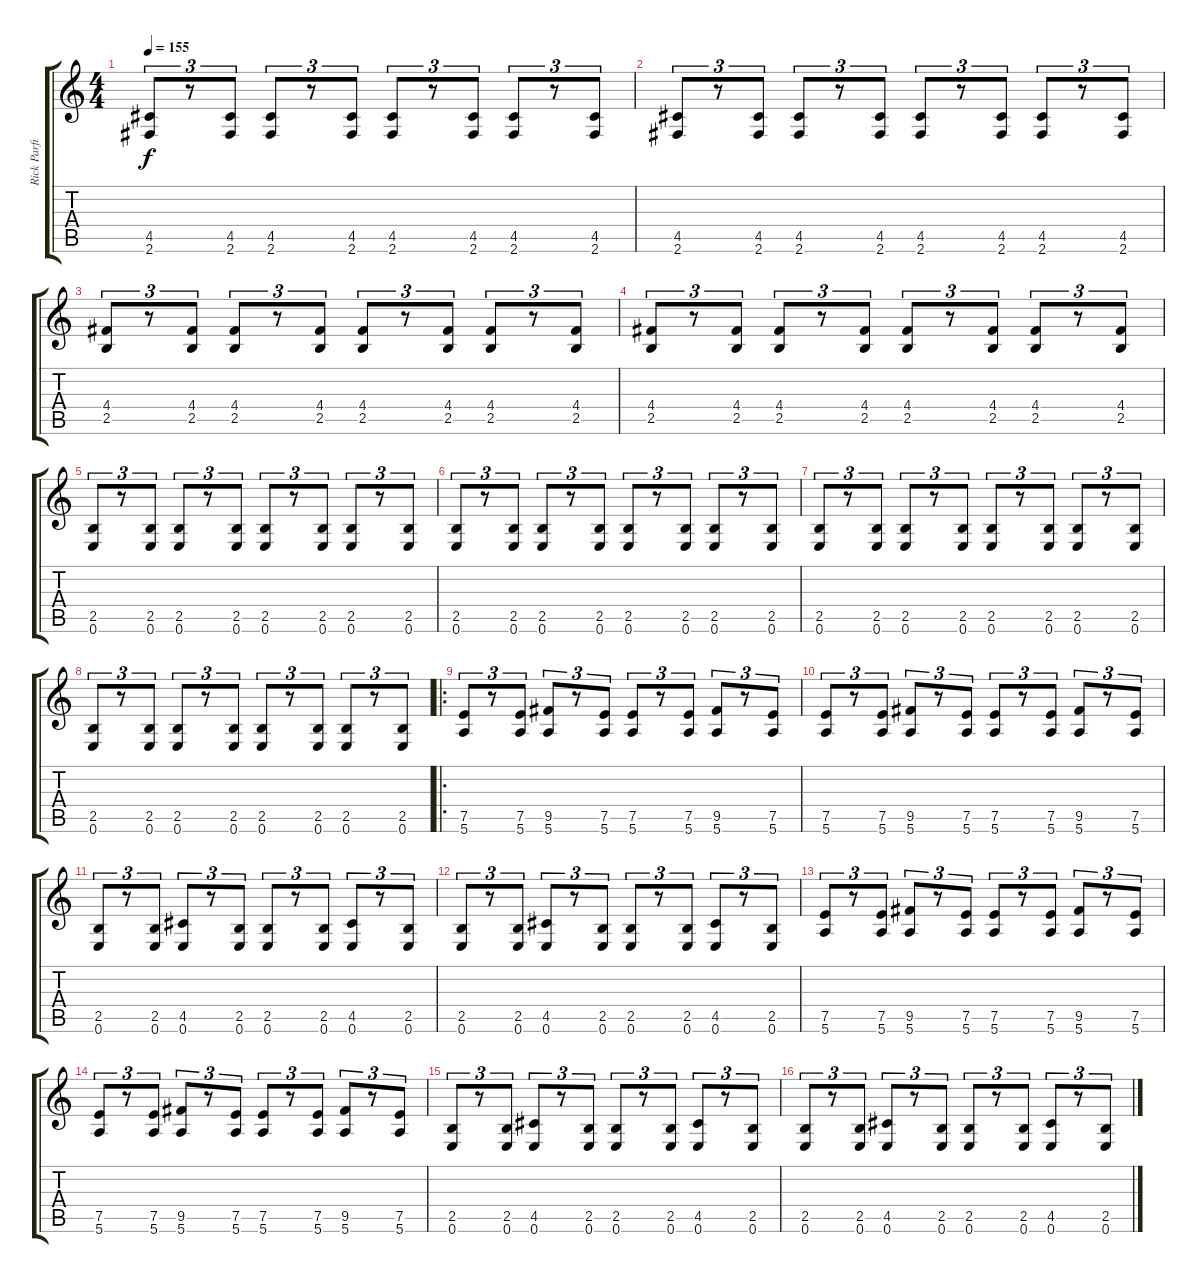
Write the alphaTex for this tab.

\track ("Rick Parfitt" "Rick Parfi") {instrument overdrivenguitar}
\staff {score tabs}
\tuning (E4 B3 G3 D3 A2 E2) {hide}
\ts (4 4)
\tempo 155
\clef g2
\ks c
(4.5 2.6).8{tu (3 2) dy f} r.8{tu (3 2)} (4.5 2.6).8{tu (3 2)} (4.5 2.6).8{tu (3 2)} r.8{tu (3 2)} (4.5 2.6).8{tu (3 2)} (4.5 2.6).8{tu (3 2)} r.8{tu (3 2)} (4.5 2.6).8{tu (3 2)} (4.5 2.6).8{tu (3 2)} r.8{tu (3 2)} (4.5 2.6).8{tu (3 2)} |
(4.5 2.6).8{tu (3 2)} r.8{tu (3 2)} (4.5 2.6).8{tu (3 2)} (4.5 2.6).8{tu (3 2)} r.8{tu (3 2)} (4.5 2.6).8{tu (3 2)} (4.5 2.6).8{tu (3 2)} r.8{tu (3 2)} (4.5 2.6).8{tu (3 2)} (4.5 2.6).8{tu (3 2)} r.8{tu (3 2)} (4.5 2.6).8{tu (3 2)} |
(4.4 2.5).8{tu (3 2)} r.8{tu (3 2)} (4.4 2.5).8{tu (3 2)} (4.4 2.5).8{tu (3 2)} r.8{tu (3 2)} (4.4 2.5).8{tu (3 2)} (4.4 2.5).8{tu (3 2)} r.8{tu (3 2)} (4.4 2.5).8{tu (3 2)} (4.4 2.5).8{tu (3 2)} r.8{tu (3 2)} (4.4 2.5).8{tu (3 2)} |
(4.4 2.5).8{tu (3 2)} r.8{tu (3 2)} (4.4 2.5).8{tu (3 2)} (4.4 2.5).8{tu (3 2)} r.8{tu (3 2)} (4.4 2.5).8{tu (3 2)} (4.4 2.5).8{tu (3 2)} r.8{tu (3 2)} (4.4 2.5).8{tu (3 2)} (4.4 2.5).8{tu (3 2)} r.8{tu (3 2)} (4.4 2.5).8{tu (3 2)} |
(2.5 0.6).8{tu (3 2)} r.8{tu (3 2)} (2.5 0.6).8{tu (3 2)} (2.5 0.6).8{tu (3 2)} r.8{tu (3 2)} (2.5 0.6).8{tu (3 2)} (2.5 0.6).8{tu (3 2)} r.8{tu (3 2)} (2.5 0.6).8{tu (3 2)} (2.5 0.6).8{tu (3 2)} r.8{tu (3 2)} (2.5 0.6).8{tu (3 2)} |
(2.5 0.6).8{tu (3 2)} r.8{tu (3 2)} (2.5 0.6).8{tu (3 2)} (2.5 0.6).8{tu (3 2)} r.8{tu (3 2)} (2.5 0.6).8{tu (3 2)} (2.5 0.6).8{tu (3 2)} r.8{tu (3 2)} (2.5 0.6).8{tu (3 2)} (2.5 0.6).8{tu (3 2)} r.8{tu (3 2)} (2.5 0.6).8{tu (3 2)} |
(2.5 0.6).8{tu (3 2)} r.8{tu (3 2)} (2.5 0.6).8{tu (3 2)} (2.5 0.6).8{tu (3 2)} r.8{tu (3 2)} (2.5 0.6).8{tu (3 2)} (2.5 0.6).8{tu (3 2)} r.8{tu (3 2)} (2.5 0.6).8{tu (3 2)} (2.5 0.6).8{tu (3 2)} r.8{tu (3 2)} (2.5 0.6).8{tu (3 2)} |
(2.5 0.6).8{tu (3 2)} r.8{tu (3 2)} (2.5 0.6).8{tu (3 2)} (2.5 0.6).8{tu (3 2)} r.8{tu (3 2)} (2.5 0.6).8{tu (3 2)} (2.5 0.6).8{tu (3 2)} r.8{tu (3 2)} (2.5 0.6).8{tu (3 2)} (2.5 0.6).8{tu (3 2)} r.8{tu (3 2)} (2.5 0.6).8{tu (3 2)} |
\ro
(7.5 5.6).8{tu (3 2)} r.8{tu (3 2)} (7.5 5.6).8{tu (3 2)} (9.5 5.6).8{tu (3 2)} r.8{tu (3 2)} (7.5 5.6).8{tu (3 2)} (7.5 5.6).8{tu (3 2)} r.8{tu (3 2)} (7.5 5.6).8{tu (3 2)} (9.5 5.6).8{tu (3 2)} r.8{tu (3 2)} (7.5 5.6).8{tu (3 2)} |
(7.5 5.6).8{tu (3 2)} r.8{tu (3 2)} (7.5 5.6).8{tu (3 2)} (9.5 5.6).8{tu (3 2)} r.8{tu (3 2)} (7.5 5.6).8{tu (3 2)} (7.5 5.6).8{tu (3 2)} r.8{tu (3 2)} (7.5 5.6).8{tu (3 2)} (9.5 5.6).8{tu (3 2)} r.8{tu (3 2)} (7.5 5.6).8{tu (3 2)} |
(2.5 0.6).8{tu (3 2)} r.8{tu (3 2)} (2.5 0.6).8{tu (3 2)} (4.5 0.6).8{tu (3 2)} r.8{tu (3 2)} (2.5 0.6).8{tu (3 2)} (2.5 0.6).8{tu (3 2)} r.8{tu (3 2)} (2.5 0.6).8{tu (3 2)} (4.5 0.6).8{tu (3 2)} r.8{tu (3 2)} (2.5 0.6).8{tu (3 2)} |
(2.5 0.6).8{tu (3 2)} r.8{tu (3 2)} (2.5 0.6).8{tu (3 2)} (4.5 0.6).8{tu (3 2)} r.8{tu (3 2)} (2.5 0.6).8{tu (3 2)} (2.5 0.6).8{tu (3 2)} r.8{tu (3 2)} (2.5 0.6).8{tu (3 2)} (4.5 0.6).8{tu (3 2)} r.8{tu (3 2)} (2.5 0.6).8{tu (3 2)} |
(7.5 5.6).8{tu (3 2)} r.8{tu (3 2)} (7.5 5.6).8{tu (3 2)} (9.5 5.6).8{tu (3 2)} r.8{tu (3 2)} (7.5 5.6).8{tu (3 2)} (7.5 5.6).8{tu (3 2)} r.8{tu (3 2)} (7.5 5.6).8{tu (3 2)} (9.5 5.6).8{tu (3 2)} r.8{tu (3 2)} (7.5 5.6).8{tu (3 2)} |
(7.5 5.6).8{tu (3 2)} r.8{tu (3 2)} (7.5 5.6).8{tu (3 2)} (9.5 5.6).8{tu (3 2)} r.8{tu (3 2)} (7.5 5.6).8{tu (3 2)} (7.5 5.6).8{tu (3 2)} r.8{tu (3 2)} (7.5 5.6).8{tu (3 2)} (9.5 5.6).8{tu (3 2)} r.8{tu (3 2)} (7.5 5.6).8{tu (3 2)} |
(2.5 0.6).8{tu (3 2)} r.8{tu (3 2)} (2.5 0.6).8{tu (3 2)} (4.5 0.6).8{tu (3 2)} r.8{tu (3 2)} (2.5 0.6).8{tu (3 2)} (2.5 0.6).8{tu (3 2)} r.8{tu (3 2)} (2.5 0.6).8{tu (3 2)} (4.5 0.6).8{tu (3 2)} r.8{tu (3 2)} (2.5 0.6).8{tu (3 2)} |
(2.5 0.6).8{tu (3 2)} r.8{tu (3 2)} (2.5 0.6).8{tu (3 2)} (4.5 0.6).8{tu (3 2)} r.8{tu (3 2)} (2.5 0.6).8{tu (3 2)} (2.5 0.6).8{tu (3 2)} r.8{tu (3 2)} (2.5 0.6).8{tu (3 2)} (4.5 0.6).8{tu (3 2)} r.8{tu (3 2)} (2.5 0.6).8{tu (3 2)}
